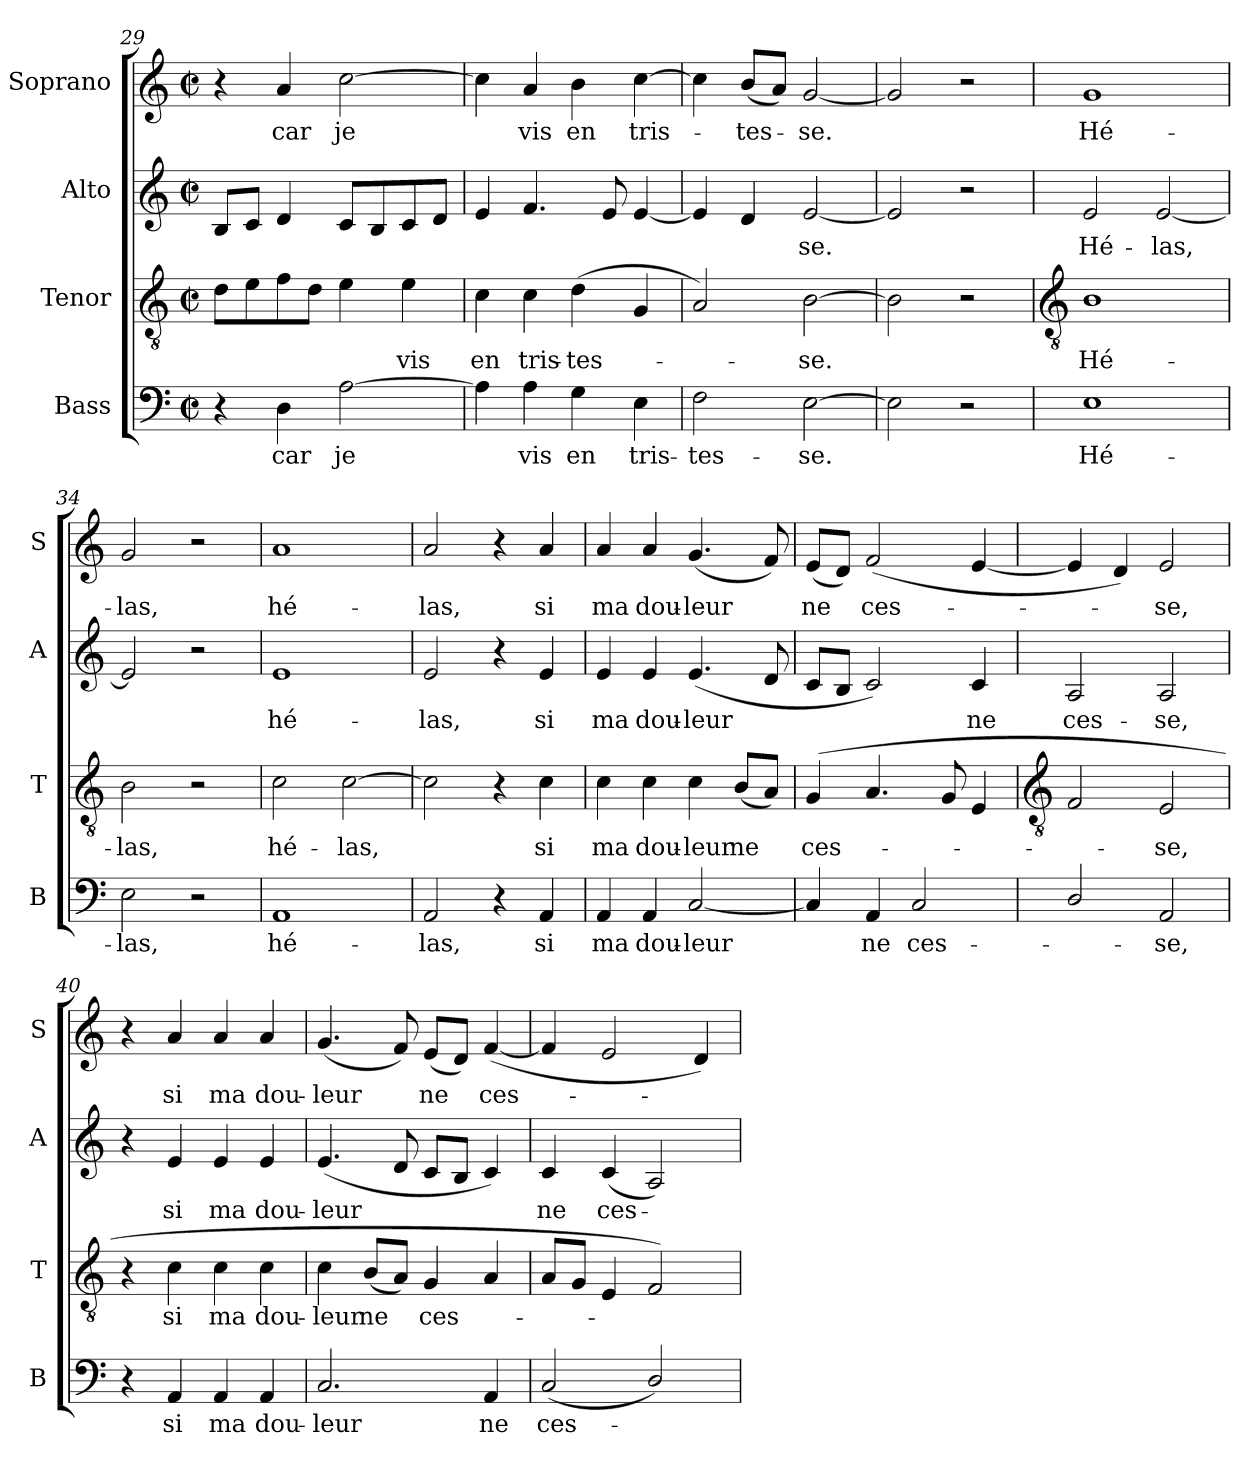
**kern	**text	**kern	**text	**kern	**text	**kern	**text
*part4	*part4	*part3	*part3	*part2	*part2	*part1	*part1
*staff4	*staff4	*staff3	*staff3	*staff2	*staff2	*staff1	*staff1
*I"Bass	*	*I"Tenor	*	*I"Alto	*	*I"Soprano	*
*I'B	*	*I'T	*	*I'A	*	*I'S	*
*clefF4	*	*clefGv2	*	*clefG2	*	*clefG2	*
*k[]	*	*k[]	*	*k[]	*	*k[]	*
*C:	*	*C:	*	*C:	*	*C:	*
*M2/2	*	*M2/2	*	*M2/2	*	*M2/2	*
*met(c|)	*	*met(c|)	*	*met(c|)	*	*met(c|)	*
=29	=29	=29	=29	=29	=29	=29	=29
4r	.	8dL	.	8BL	.	4r	.
.	.	8e	.	8cJ	.	.	.
!	!LO:LY:b	!	!	!	!	!	!LO:LY:b
4D	car	8f	.	4d	.	4a	car
.	.	8dJ	.	.	.	.	.
!	!LO:LY:b	!	!	!	!	!	!LO:LY:b
[2A	je	4e	.	8cL	.	[2cc	je
.	.	.	.	8B	.	.	.
!	!	!	!LO:LY:b	!	!	!	!
.	.	4e	vis	8c	.	.	.
.	.	.	.	8dJ	.	.	.
=30	=30	=30	=30	=30	=30	=30	=30
!	!	!	!LO:LY:b	!	!	!	!
4A]	.	4c	en	4e	.	4cc]	.
!	!LO:LY:b	!	!LO:LY:b	!	!	!	!LO:LY:b
4A	vis	4c	tris-	4.f	.	4a	vis
!	!LO:LY:b	!	!LO:LY:b	!	!	!	!LO:LY:b
4G	en	(<4d	-tes-	.	.	4b	en
.	.	.	.	8e	.	.	.
!	!LO:LY:b	!	!	!	!	!	!LO:LY:b
4E	tris-	4G	.	[4e	.	[4cc	tris-
=31	=31	=31	=31	=31	=31	=31	=31
!	!LO:LY:b	!	!	!	!	!	!
2F	-tes-	2A)	.	4e]	.	4cc]	.
!	!	!	!	!	!	!	!LO:LY:b
.	.	.	.	4d	.	(<8bL	tes-
.	.	.	.	.	.	8aJ)	.
!	!LO:LY:b	!	!LO:LY:b	!	!LO:LY:b	!	!LO:LY:b
[2E	-se.	[2B	se.	[2e	se.	[2g	se.
=32	=32	=32	=32	=32	=32	=32	=32
2E]	.	2B]	.	2e]	.	2g]	.
2r	.	2r	.	2r	.	2r	.
!!LO:LB:g=z
=33	=33	=33	=33	=33	=33	=33	=33
*	*	*clefGv2	*	*	*	*	*
!	!LO:LY:b	!	!LO:LY:b	!	!LO:LY:b	!	!LO:LY:b
1E	Hé-	1B	Hé-	2e	Hé-	1g	Hé-
!	!	!	!	!	!LO:LY:b	!	!
.	.	.	.	[2e	-las,	.	.
=34	=34	=34	=34	=34	=34	=34	=34
!	!LO:LY:b	!	!LO:LY:b	!	!	!	!LO:LY:b
2E	-las,	2B	-las,	2e]	.	2g	-las,
2r	.	2r	.	2r	.	2r	.
=35	=35	=35	=35	=35	=35	=35	=35
!	!LO:LY:b	!	!LO:LY:b	!	!LO:LY:b	!	!LO:LY:b
1AA	hé-	2c	hé-	1e	hé-	1a	hé-
!	!	!	!LO:LY:b	!	!	!	!
.	.	[2c	-las,	.	.	.	.
=36	=36	=36	=36	=36	=36	=36	=36
!	!LO:LY:b	!	!	!	!LO:LY:b	!	!LO:LY:b
2AA	-las,	2c]	.	2e	-las,	2a	-las,
4r	.	4r	.	4r	.	4r	.
!	!LO:LY:b	!	!LO:LY:b	!	!LO:LY:b	!	!LO:LY:b
4AA	si	4c	si	4e	si	4a	si
=37	=37	=37	=37	=37	=37	=37	=37
!	!LO:LY:b	!	!LO:LY:b	!	!LO:LY:b	!	!LO:LY:b
4AA	ma	4c	ma	4e	ma	4a	ma
!	!LO:LY:b	!	!LO:LY:b	!	!LO:LY:b	!	!LO:LY:b
4AA	dou-	4c	dou-	4e	dou-	4a	dou-
!	!LO:LY:b	!	!LO:LY:b	!	!LO:LY:b	!	!LO:LY:b
[2C	-leur	4c	-leur	(<4.e	-leur	(<4.g	-leur
!	!	!	!LO:LY:b	!	!	!	!
.	.	(<8BL	ne	.	.	.	.
.	.	8AJ)	.	8d	.	8f)	.
=38	=38	=38	=38	=38	=38	=38	=38
!	!	!	!LO:LY:b	!	!	!	!LO:LY:b
4C]	.	(<4G	ces-	8cL	.	(<8eL	ne
.	.	.	.	8BJ	.	8dJ)	.
!	!LO:LY:b	!	!	!	!	!	!LO:LY:b
4AA	ne	4.A	.	2c)	.	(<2f	ces-
!	!LO:LY:b	!	!	!	!	!	!
2C	ces-	.	.	.	.	.	.
.	.	8G	.	.	.	.	.
!	!	!	!	!	!LO:LY:b	!	!
.	.	4E	.	4c	ne	[4e	.
!!LO:LB:g=z
=39	=39	=39	=39	=39	=39	=39	=39
*	*	*clefGv2	*	*	*	*	*
!	!	!	!	!	!LO:LY:b	!	!
2D/	.	2F	.	2A	ces-	4e]	.
.	.	.	.	.	.	4d)	.
!	!LO:LY:b	!	!LO:LY:b	!	!LO:LY:b	!	!LO:LY:b
2AA	se,	2E	se,	2A	-se,	2e	se,
=40	=40	=40	=40	=40	=40	=40	=40
4r	.	4r	.	4r	.	4r	.
!	!LO:LY:b	!	!LO:LY:b	!	!LO:LY:b	!	!LO:LY:b
4AA	si	4c	si	4e	si	4a	si
!	!LO:LY:b	!	!LO:LY:b	!	!LO:LY:b	!	!LO:LY:b
4AA	ma	4c	ma	4e	ma	4a	ma
!	!LO:LY:b	!	!LO:LY:b	!	!LO:LY:b	!	!LO:LY:b
4AA	dou-	4c	dou-	4e	dou-	4a	dou-
=41	=41	=41	=41	=41	=41	=41	=41
!	!LO:LY:b	!	!LO:LY:b	!	!LO:LY:b	!	!LO:LY:b
2.C	-leur	4c	-leur	(<4.e	-leur	(<4.g	-leur
!	!	!	!LO:LY:b	!	!	!	!
.	.	(<8BL	ne	.	.	.	.
.	.	8AJ)	.	8d	.	8f)	.
!	!	!	!LO:LY:b	!	!	!	!LO:LY:b
.	.	4G	ces-	8cL	.	(<8eL	ne
.	.	.	.	8BJ	.	8dJ)	.
!	!LO:LY:b	!	!	!	!	!	!LO:LY:b
4AA	ne	4A	.	4c)	.	(<[4f	ces-
=42	=42	=42	=42	=42	=42	=42	=42
!	!LO:LY:b	!	!	!	!LO:LY:b	!	!
(<2C	ces-	8AL	.	4c	ne	4f]	.
.	.	8GJ	.	.	.	.	.
!	!	!	!	!	!LO:LY:b	!	!
.	.	4E	.	(<4c	ces-	2e	.
2D/)	.	2F)	.	2A)	.	.	.
.	.	.	.	.	.	4d)	.
=	=	=	=	=	=	=	=
*-	*-	*-	*-	*-	*-	*-	*-
